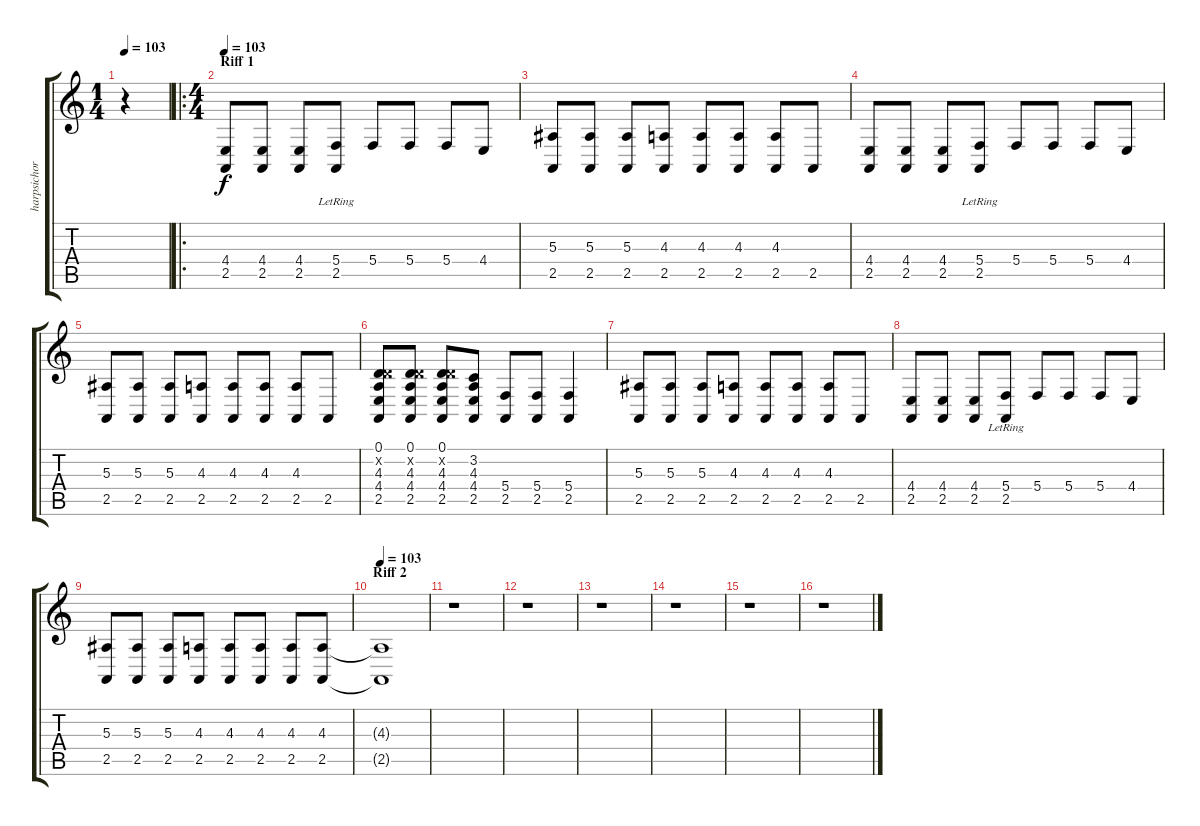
\track ("harpsichord / vibraphone" "harpsichor") {instrument harpsichord}
\staff {score tabs}
\tuning (D4 A3 F3 C3 G2 C2) {hide}
\ts (1 4)
\tempo 103
\clef g2
\ks c
r.4{dy f instrument harpsichord} |
\ro
\ts (4 4)
\section ("" "Riff 1")
\tempo 103
(4.4 2.5).8{volume 6 balance 0 instrument harpsichord} (4.4 2.5).8 (4.4 2.5).8 (5.4 2.5{lr}).8 5.4.8 5.4.8 5.4.8 4.4.8 |
(5.3 2.5).8 (5.3 2.5).8 (5.3 2.5).8 (4.3 2.5).8 (4.3 2.5).8 (4.3 2.5).8 (4.3 2.5).8 2.5.8 |
(4.4 2.5).8 (4.4 2.5).8 (4.4 2.5).8 (5.4 2.5{lr}).8 5.4.8 5.4.8 5.4.8 4.4.8 |
(5.3 2.5).8 (5.3 2.5).8 (5.3 2.5).8 (4.3 2.5).8 (4.3 2.5).8 (4.3 2.5).8 (4.3 2.5).8 2.5.8 |
(0.1 5.2{x} 4.3 4.4 2.5).8 (0.1 5.2{x} 4.3 4.4 2.5).8 (0.1 5.2{x} 4.3 4.4 2.5).8 (3.2 4.3 4.4 2.5).8 (5.4 2.5).8 (5.4 2.5).8 (5.4 2.5).4 |
(5.3 2.5).8 (5.3 2.5).8 (5.3 2.5).8 (4.3 2.5).8 (4.3 2.5).8 (4.3 2.5).8 (4.3 2.5).8 2.5.8 |
(4.4 2.5).8 (4.4 2.5).8 (4.4 2.5).8 (5.4 2.5{lr}).8 5.4.8 5.4.8 5.4.8 4.4.8 |
(5.3 2.5).8 (5.3 2.5).8 (5.3 2.5).8 (4.3 2.5).8 (4.3 2.5).8 (4.3 2.5).8 (4.3 2.5).8 (4.3 2.5).8 |
\section ("" "Riff 2")
\tempo 103
(4.3{t} 2.5{t}).1 |
r.1 |
r.1 |
r.1 |
r.1 |
r.1 |
r.1
